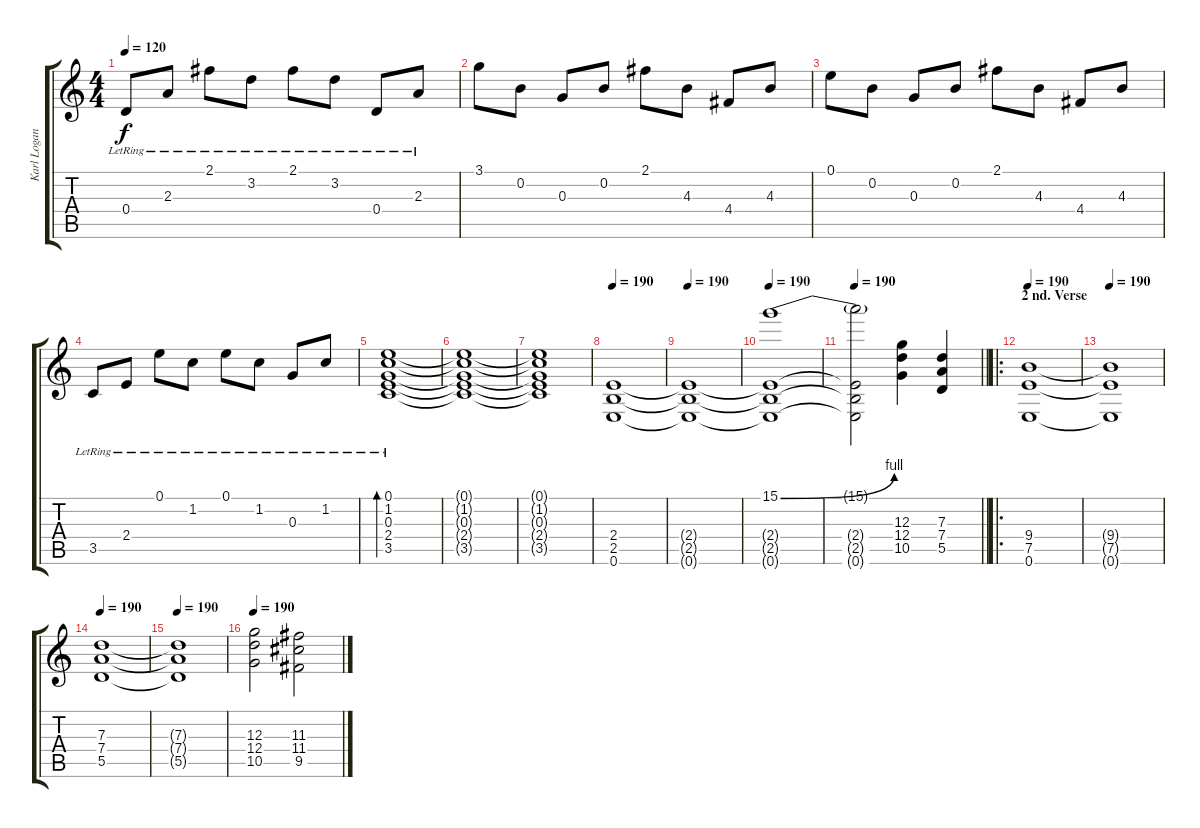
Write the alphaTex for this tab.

\track ("Karl Logan " "Karl Logan") {instrument distortionguitar}
\staff {score tabs}
\tuning (E4 B3 G3 D3 A2 E2) {hide}
\ts (4 4)
\tempo 120
\clef g2
\ks c
0.4{lr}.8{dy f} 2.3{lr}.8 2.1{lr}.8 3.2{lr}.8 2.1{lr}.8 3.2{lr}.8 0.4{lr}.8 2.3{lr}.8 |
3.1.8 0.2.8 0.3.8 0.2.8 2.1.8 4.3.8 4.4.8 4.3.8 |
0.1.8 0.2.8 0.3.8 0.2.8 2.1.8 4.3.8 4.4.8 4.3.8 |
3.5{lr}.8 2.4{lr}.8 0.1{lr}.8 1.2{lr}.8 0.1{lr}.8 1.2{lr}.8 0.3{lr}.8 1.2{lr}.8 |
(0.1 1.2 0.3 2.4 3.5{lr}).1{bd 120} |
(0.1{t} 1.2{t} 0.3{t} 2.4{t} 3.5{t}).1 |
(0.1{t} 1.2{t} 0.3{t} 2.4{t} 3.5{t}).1 |
\tempo 190
(2.4 2.5 0.6).1{instrument distortionguitar} |
\tempo 190
(2.4{t} 2.5{t} 0.6{t}).1 |
\tempo 190
(15.1{be (bend 0 0 60 4)} 2.4{t} 2.5{t} 0.6{t}).1 |
\tempo 190
\barLineRight lightlight
(15.1{t} 2.4{t} 2.5{t} 0.6{t}).2 (12.3 12.4 10.5).4 (7.3 7.4 5.5).4 |
\ro
\section ("" "2 nd. Verse")
\tempo 190
(9.4 7.5 0.6).1 |
\tempo 190
(9.4{t} 7.5{t} 0.6{t}).1 |
\tempo 190
(7.3 7.4 5.5).1 |
\tempo 190
(7.3{t} 7.4{t} 5.5{t}).1 |
\tempo 190
(12.3 12.4 10.5).2 (11.3 11.4 9.5).2
